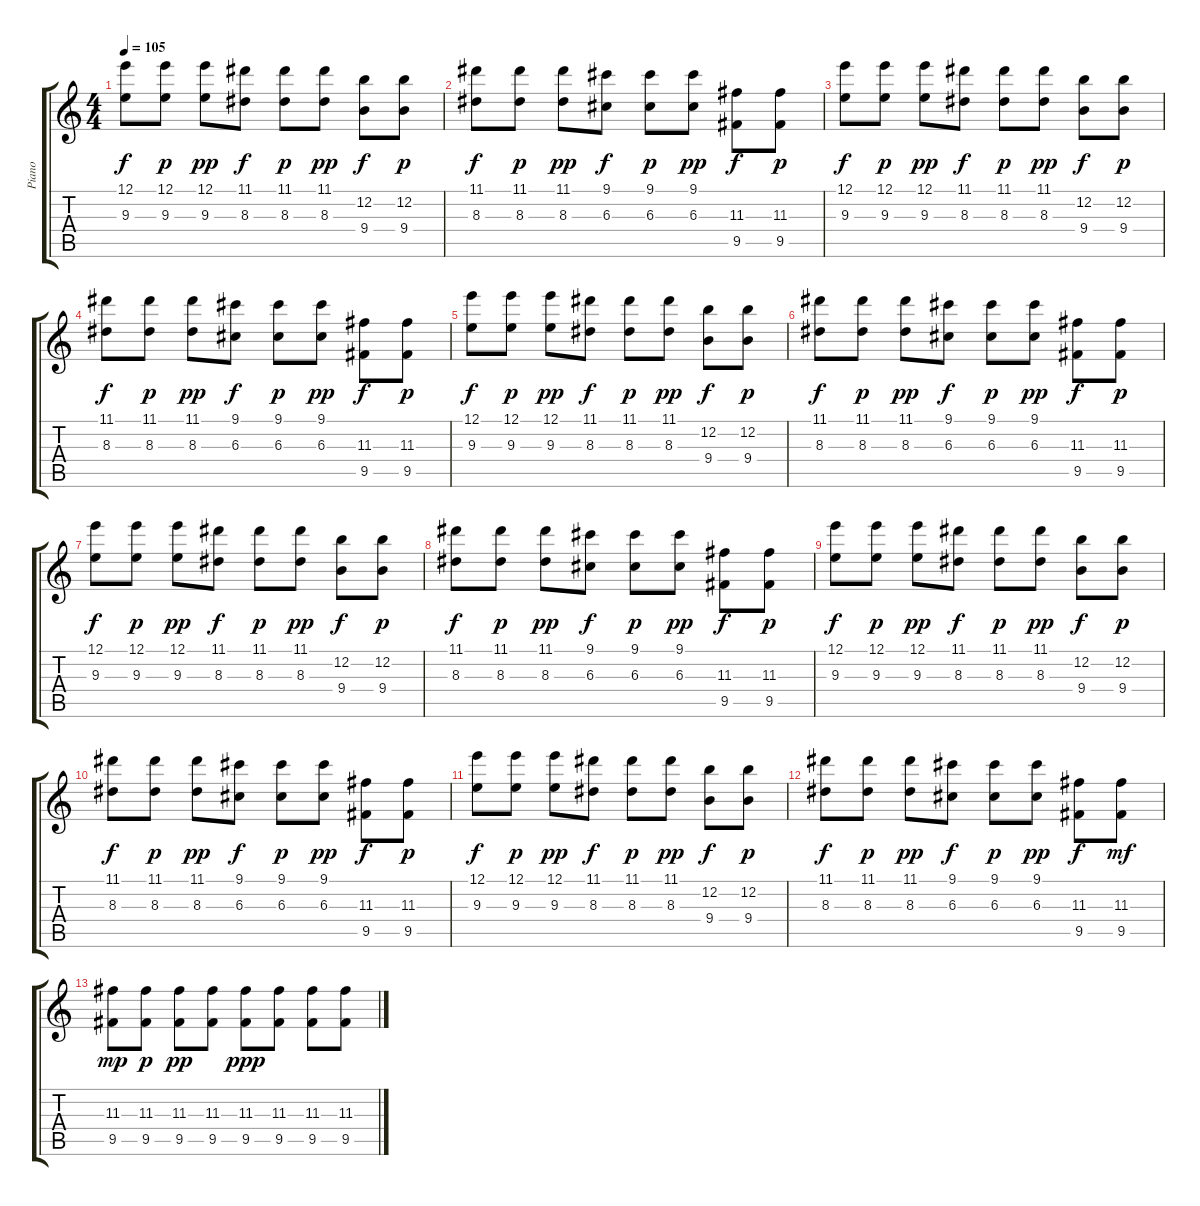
\track ("Piano" "Piano") {instrument acousticgrandpiano}
\staff {score tabs}
\tuning (E5 B4 G4 D4 A3 E3) {hide}
\ts (4 4)
\tempo 105
\clef g2
\ks c
(12.1 9.3).8{dy f} (12.1 9.3).8{dy p} (12.1 9.3).8{dy pp} (11.1 8.3).8{dy f} (11.1 8.3).8{dy p} (11.1 8.3).8{dy pp} (12.2 9.4).8{dy f} (12.2 9.4).8{dy p} |
(11.1 8.3).8{dy f} (11.1 8.3).8{dy p} (11.1 8.3).8{dy pp} (9.1 6.3).8{dy f} (9.1 6.3).8{dy p} (9.1 6.3).8{dy pp} (11.3 9.5).8{dy f} (11.3 9.5).8{dy p} |
(12.1 9.3).8{dy f} (12.1 9.3).8{dy p} (12.1 9.3).8{dy pp} (11.1 8.3).8{dy f} (11.1 8.3).8{dy p} (11.1 8.3).8{dy pp} (12.2 9.4).8{dy f} (12.2 9.4).8{dy p} |
(11.1 8.3).8{dy f} (11.1 8.3).8{dy p} (11.1 8.3).8{dy pp} (9.1 6.3).8{dy f} (9.1 6.3).8{dy p} (9.1 6.3).8{dy pp} (11.3 9.5).8{dy f} (11.3 9.5).8{dy p} |
(12.1 9.3).8{dy f volume 16} (12.1 9.3).8{dy p} (12.1 9.3).8{dy pp} (11.1 8.3).8{dy f} (11.1 8.3).8{dy p} (11.1 8.3).8{dy pp} (12.2 9.4).8{dy f} (12.2 9.4).8{dy p} |
(11.1 8.3).8{dy f} (11.1 8.3).8{dy p} (11.1 8.3).8{dy pp} (9.1 6.3).8{dy f} (9.1 6.3).8{dy p} (9.1 6.3).8{dy pp} (11.3 9.5).8{dy f} (11.3 9.5).8{dy p} |
(12.1 9.3).8{dy f} (12.1 9.3).8{dy p} (12.1 9.3).8{dy pp} (11.1 8.3).8{dy f} (11.1 8.3).8{dy p} (11.1 8.3).8{dy pp} (12.2 9.4).8{dy f} (12.2 9.4).8{dy p} |
(11.1 8.3).8{dy f} (11.1 8.3).8{dy p} (11.1 8.3).8{dy pp} (9.1 6.3).8{dy f} (9.1 6.3).8{dy p} (9.1 6.3).8{dy pp} (11.3 9.5).8{dy f} (11.3 9.5).8{dy p} |
(12.1 9.3).8{dy f} (12.1 9.3).8{dy p} (12.1 9.3).8{dy pp} (11.1 8.3).8{dy f} (11.1 8.3).8{dy p} (11.1 8.3).8{dy pp} (12.2 9.4).8{dy f} (12.2 9.4).8{dy p} |
(11.1 8.3).8{dy f} (11.1 8.3).8{dy p} (11.1 8.3).8{dy pp} (9.1 6.3).8{dy f} (9.1 6.3).8{dy p} (9.1 6.3).8{dy pp} (11.3 9.5).8{dy f} (11.3 9.5).8{dy p} |
(12.1 9.3).8{dy f} (12.1 9.3).8{dy p} (12.1 9.3).8{dy pp} (11.1 8.3).8{dy f} (11.1 8.3).8{dy p} (11.1 8.3).8{dy pp} (12.2 9.4).8{dy f} (12.2 9.4).8{dy p} |
(11.1 8.3).8{dy f} (11.1 8.3).8{dy p} (11.1 8.3).8{dy pp} (9.1 6.3).8{dy f} (9.1 6.3).8{dy p} (9.1 6.3).8{dy pp} (11.3 9.5).8{dy f} (11.3 9.5).8{dy mf} |
(11.3 9.5).8{dy mp} (11.3 9.5).8{dy p} (11.3 9.5).8{dy pp} (11.3 9.5).8 (11.3 9.5).8{dy ppp} (11.3 9.5).8 (11.3 9.5).8 (11.3 9.5).8
